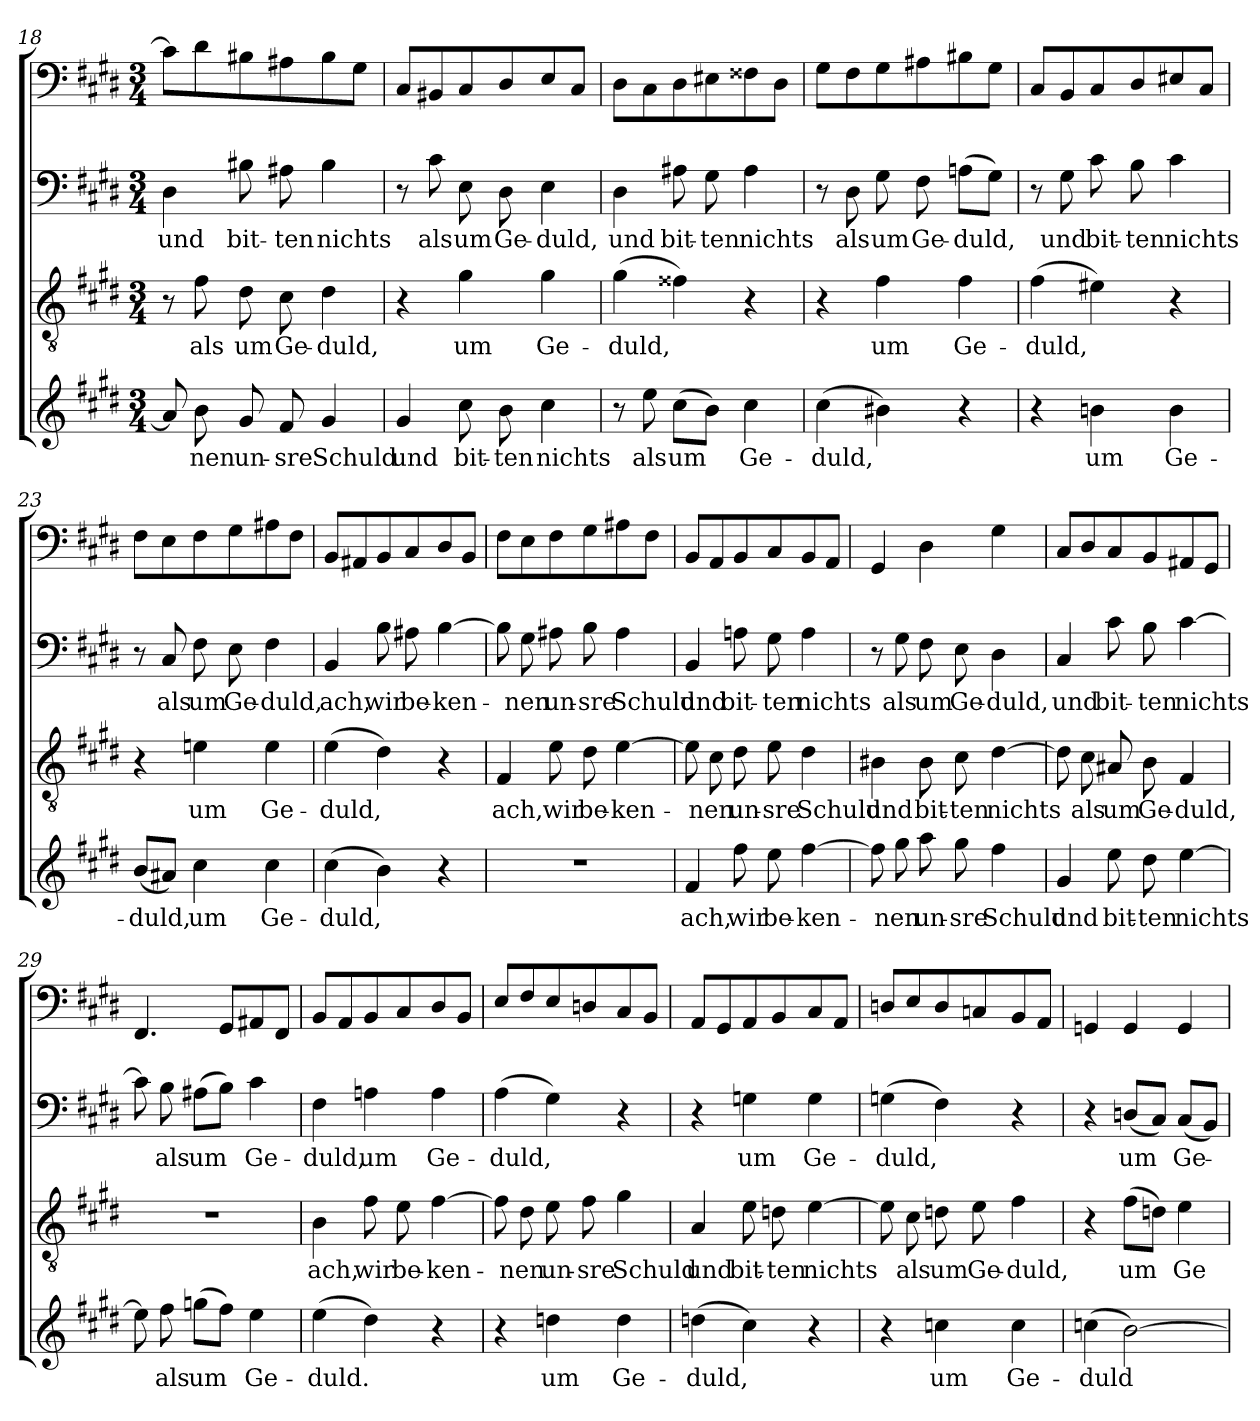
**kern	**text	**kern	**text	**kern	**text	**kern
*part4	*part4	*part3	*part3	*part2	*part2	*part1
*staff4	*staff4	*staff3	*staff3	*staff2	*staff2	*staff1
*clefG2	*	*clefGv2	*	*clefF4	*	*clefF4
*k[f#c#g#d#]	*	*k[f#c#g#d#]	*	*k[f#c#g#d#]	*	*k[f#c#g#d#]
*E:	*	*E:	*	*E:	*	*E:
*M3/4	*	*M3/4	*	*M3/4	*	*M3/4
=18	=18	=18	=18	=18	=18	=18
8a/]	.	8r	.	4D#\	und	8c#\L]
8b\	-nen	8f#\	als	.	.	8d#\
8g#/	un-	8d#\	um	8B#X\	bit-	8B#X\
8f#/	-sre	8c#\	Ge-	8A#X\	-ten	8A#X\
4g#/	Schuld	4d#\	-duld,	4B#\	nichts	8B#\
.	.	.	.	.	.	8G#\J
=19	=19	=19	=19	=19	=19	=19
4g#/	und	4r	.	8r	.	8C#/L
.	.	.	.	8c#\	als	8BB#X/
8cc#\	bit-	4g#\	um	8E\	um	8C#/
8b\	-ten	.	.	8D#\	Ge-	8D#/
4cc#\	nichts	4g#\	Ge-	4E\	-duld,	8E/
.	.	.	.	.	.	8C#/J
=20	=20	=20	=20	=20	=20	=20
8r	.	(4g#\	-duld,	4D#\	und	8D#\L
8ee\	als	.	.	.	.	8C#\
(8cc#\L	um	4f##X\)	.	8A#X\	bit-	8D#\
8b\J)	.	.	.	8G#\	-ten	8E#X\
4cc#\	Ge-	4r	.	4A#\	nichts	8F##X\
.	.	.	.	.	.	8D#\J
=21	=21	=21	=21	=21	=21	=21
(4cc#\	-duld,	4r	.	8r	.	8G#\L
.	.	.	.	8D#\	als	8F#\
4b#X\)	.	4f#\	um	8G#\	um	8G#\
.	.	.	.	8F#\	Ge-	8A#X\
4r	.	4f#\	Ge-	(8An\L	-duld,	8B#X\
.	.	.	.	8G#\J)	.	8G#\J
=22	=22	=22	=22	=22	=22	=22
4r	.	(4f#\	-duld,	8r	.	8C#/L
.	.	.	.	8G#\	und	8BB/
4bn\	um	4e#X\)	.	8c#\	bit-	8C#/
.	.	.	.	8B\	-ten	8D#/
4b\	Ge-	4r	.	4c#\	nichts	8E#X/
.	.	.	.	.	.	8C#/J
=23	=23	=23	=23	=23	=23	=23
(8b/L	-duld,	4r	.	8r	.	8F#\L
8a#X/J)	.	.	.	8C#/	als	8E\
4cc#\	um	4en\	um	8F#\	um	8F#\
.	.	.	.	8E\	Ge-	8G#\
4cc#\	Ge-	4e\	Ge-	4F#\	-duld,	8A#X\
.	.	.	.	.	.	8F#\J
=24	=24	=24	=24	=24	=24	=24
(4cc#\	-duld,	(4e\	-duld,	4BB/	ach,	8BB/L
.	.	.	.	.	.	8AA#X/
4b\)	.	4d#\)	.	8B\	wir	8BB/
.	.	.	.	8A#X\	be-	8C#/
4r	.	4r	.	[4B\	-ken-	8D#/
.	.	.	.	.	.	8BB/J
=25	=25	=25	=25	=25	=25	=25
2.r	.	4F#/	ach,	8B\]	.	8F#\L
.	.	.	.	8G#\	-nen	8E\
.	.	8e\	wir	8A#X\	un-	8F#\
.	.	8d#\	be-	8B\	-sre	8G#\
.	.	[4e\	-ken-	4A#\	Schuld	8A#X\
.	.	.	.	.	.	8F#\J
=26	=26	=26	=26	=26	=26	=26
4f#/	ach,	8e\]	.	4BB/	und	8BB/L
.	.	8c#\	-nen	.	.	8AA/
8ff#\	wir	8d#\	un-	8An\	bit-	8BB/
8ee\	be-	8e\	-sre	8G#\	-ten	8C#/
[4ff#\	-ken-	4d#\	Schuld	4A\	nichts	8BB/
.	.	.	.	.	.	8AA/J
=27	=27	=27	=27	=27	=27	=27
8ff#\]	.	4B#X\	und	8r	.	4GG#/
8gg#\	-nen	.	.	8G#\	als	.
8aa\	un-	8B#\	bit-	8F#\	um	4D#\
8gg#\	-sre	8c#\	-ten	8E\	Ge-	.
4ff#\	Schuld	[4d#\	nichts	4D#\	-duld,	4G#\
=28	=28	=28	=28	=28	=28	=28
4g#/	und	8d#\]	.	4C#/	und	8C#/L
.	.	8c#\	als	.	.	8D#/
8ee\	bit-	8A#X/	um	8c#\	bit-	8C#/
8dd#\	-ten	8B\	Ge-	8B\	-ten	8BB/
[4ee\	nichts	4F#/	-duld,	[4c#\	nichts	8AA#X/
.	.	.	.	.	.	8GG#/J
=29	=29	=29	=29	=29	=29	=29
8ee\]	.	2.r	.	8c#\]	.	4.FF#/
8ff#\	als	.	.	8B\	als	.
(8ggn\L	um	.	.	(8A#X\L	um	.
8ff#\J)	.	.	.	8B\J)	.	8GG#/L
4ee\	Ge-	.	.	4c#\	Ge-	8AA#X/
.	.	.	.	.	.	8FF#/J
=30	=30	=30	=30	=30	=30	=30
(4ee\	-duld.	4B\	ach,	4F#\	-duld,	8BB/L
.	.	.	.	.	.	8AA/
4dd#\)	.	8f#\	wir	4An\	um	8BB/
.	.	8e\	be-	.	.	8C#/
4r	.	[4f#\	-ken-	4A\	Ge-	8D#/
.	.	.	.	.	.	8BB/J
=31	=31	=31	=31	=31	=31	=31
4r	.	8f#\]	.	(4A\	-duld,	8E/L
.	.	8d#\	-nen	.	.	8F#/
4ddn\	um	8e\	un-	4G#\)	.	8E/
.	.	8f#\	-sre	.	.	8Dn/
4dd\	Ge-	4g#\	Schuld	4r	.	8C#/
.	.	.	.	.	.	8BB/J
=32	=32	=32	=32	=32	=32	=32
(4ddn\	-duld,	4A/	und	4r	.	8AA/L
.	.	.	.	.	.	8GG#/
4cc#\)	.	8e\	bit-	4Gn\	um	8AA/
.	.	8dn\	-ten	.	.	8BB/
4r	.	[4e\	nichts	4G\	Ge-	8C#/
.	.	.	.	.	.	8AA/J
=33	=33	=33	=33	=33	=33	=33
4r	.	8e\]	.	(4Gn\	-duld,	8Dn/L
.	.	8c#\	als	.	.	8E/
4ccn\	um	8dn\	um	4F#\)	.	8D/
.	.	8e\	Ge-	.	.	8Cn/
4cc\	Ge-	4f#\	-duld,	4r	.	8BB/
.	.	.	.	.	.	8AA/J
=34	=34	=34	=34	=34	=34	=34
(4ccn\	-duld	4r	.	4r	.	4GGn/
[2b\)	.	(8f#\L	um	(8Dn/L	um	4GG/
.	.	8dn\J)	.	8C#/J)	.	.
.	.	4e\	Ge-	(8C#/L	Ge-	4GG/
.	.	.	.	8BB/J)	.	.
=	=	=	=	=	=	=
*-	*-	*-	*-	*-	*-	*-
